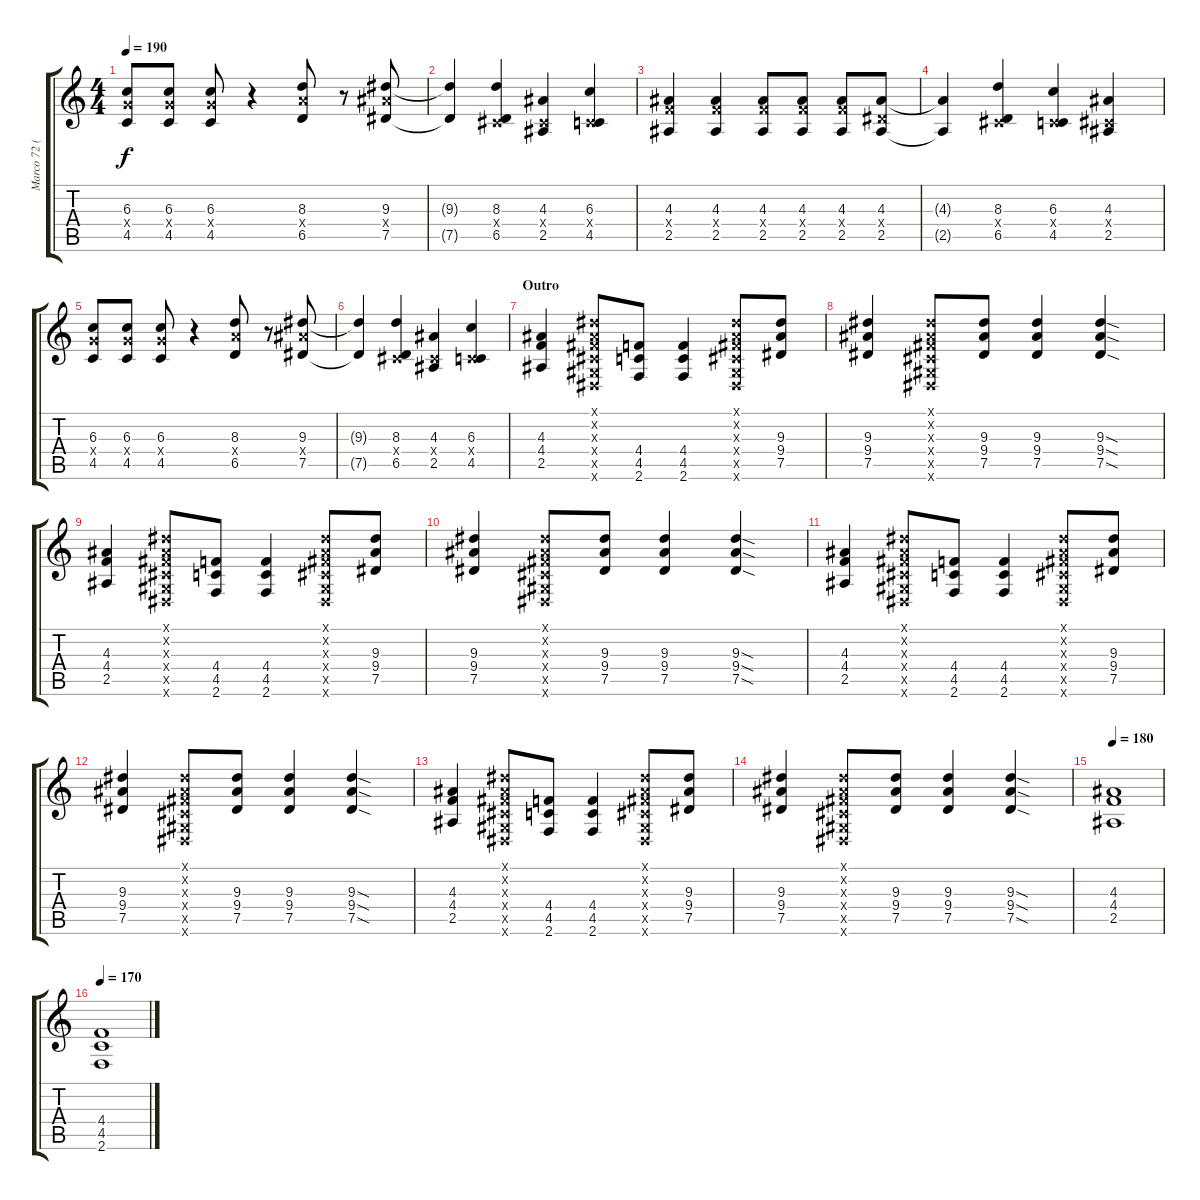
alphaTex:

\track ("Marco 72 (Guitars)" "Marco 72 (") {instrument distortionguitar}
\staff {score tabs}
\tuning (Eb4 Bb3 Gb3 Db3 Ab2 Eb2) {hide}
\ts (4 4)
\tempo 190
\clef g2
\ks c
(6.3 6.4{x} 4.5).8{dy f} (6.3 6.4{x} 4.5).8 (6.3 6.4{x} 4.5).8 r.4 (8.3 8.4{x} 6.5).8 r.8 (9.3 9.4{x} 7.5).8 |
(9.3{t} 7.5{t}).4 (8.3 0.4{x} 6.5).4 (4.3 0.4{x} 2.5).4 (6.3 0.4{x} 4.5).4 |
(4.3 4.4{x} 2.5).4 (4.3 4.4{x} 2.5).4 (4.3 4.4{x} 2.5).8 (4.3 4.4{x} 2.5).8 (4.3 4.4{x} 2.5).8 (4.3 2.4{x} 2.5).8 |
(4.3{t} 2.5{t}).4 (8.3 0.4{x} 6.5).4 (6.3 0.4{x} 4.5).4 (4.3 0.4{x} 2.5).4 |
(6.3 6.4{x} 4.5).8 (6.3 6.4{x} 4.5).8 (6.3 6.4{x} 4.5).8 r.4 (8.3 8.4{x} 6.5).8 r.8 (9.3 9.4{x} 7.5).8 |
(9.3{t} 7.5{t}).4 (8.3 0.4{x} 6.5).4 (4.3 0.4{x} 2.5).4 (6.3 0.4{x} 4.5).4 |
\section ("" "Outro")
(4.3 4.4 2.5).4{volume 14} (0.1{x} 0.2{x} 0.3{x} 0.4{x} 0.5{x} 0.6{x}).8 (4.4 4.5 2.6).8 (4.4 4.5 2.6).4 (0.1{x} 0.2{x} 0.3{x} 0.4{x} 0.5{x} 0.6{x}).8 (9.3 9.4 7.5).8 |
(9.3 9.4 7.5).4 (0.1{x} 0.2{x} 0.3{x} 0.4{x} 0.5{x} 0.6{x}).8 (9.3 9.4 7.5).8 (9.3 9.4 7.5).4 (9.3{sod} 9.4{sod} 7.5{sod}).4 |
(4.3 4.4 2.5).4 (0.1{x} 0.2{x} 0.3{x} 0.4{x} 0.5{x} 0.6{x}).8 (4.4 4.5 2.6).8 (4.4 4.5 2.6).4 (0.1{x} 0.2{x} 0.3{x} 0.4{x} 0.5{x} 0.6{x}).8 (9.3 9.4 7.5).8 |
(9.3 9.4 7.5).4 (0.1{x} 0.2{x} 0.3{x} 0.4{x} 0.5{x} 0.6{x}).8 (9.3 9.4 7.5).8 (9.3 9.4 7.5).4 (9.3{sod} 9.4{sod} 7.5{sod}).4 |
(4.3 4.4 2.5).4{volume 14} (0.1{x} 0.2{x} 0.3{x} 0.4{x} 0.5{x} 0.6{x}).8 (4.4 4.5 2.6).8 (4.4 4.5 2.6).4 (0.1{x} 0.2{x} 0.3{x} 0.4{x} 0.5{x} 0.6{x}).8 (9.3 9.4 7.5).8 |
(9.3 9.4 7.5).4 (0.1{x} 0.2{x} 0.3{x} 0.4{x} 0.5{x} 0.6{x}).8 (9.3 9.4 7.5).8 (9.3 9.4 7.5).4 (9.3{sod} 9.4{sod} 7.5{sod}).4 |
(4.3 4.4 2.5).4 (0.1{x} 0.2{x} 0.3{x} 0.4{x} 0.5{x} 0.6{x}).8 (4.4 4.5 2.6).8 (4.4 4.5 2.6).4 (0.1{x} 0.2{x} 0.3{x} 0.4{x} 0.5{x} 0.6{x}).8 (9.3 9.4 7.5).8 |
(9.3 9.4 7.5).4 (0.1{x} 0.2{x} 0.3{x} 0.4{x} 0.5{x} 0.6{x}).8 (9.3 9.4 7.5).8 (9.3 9.4 7.5).4 (9.3{sod} 9.4{sod} 7.5{sod}).4 |
\tempo 180
(4.3 4.4 2.5).1 |
\tempo 170
(4.4 4.5 2.6).1
